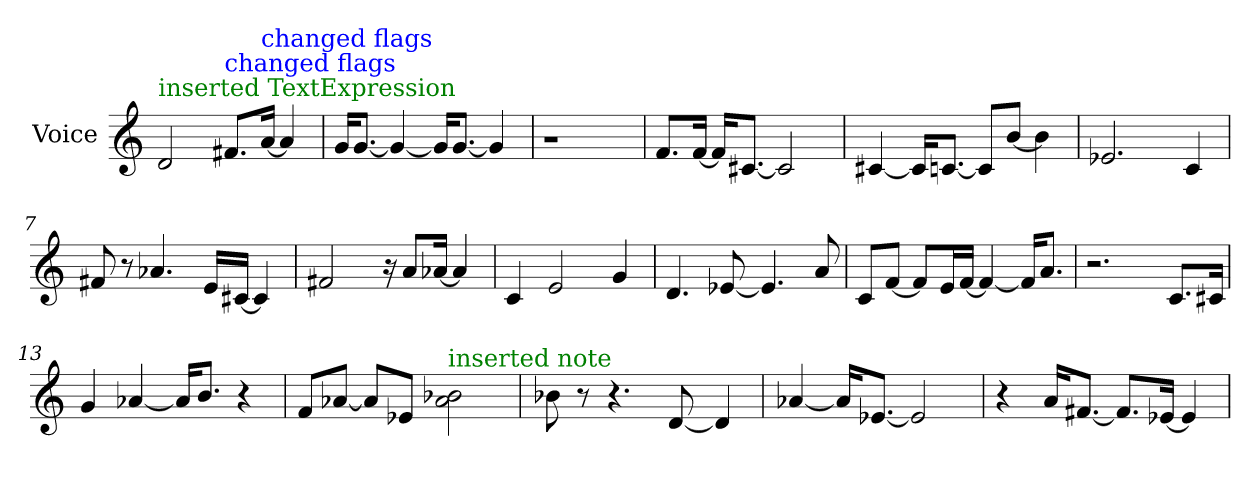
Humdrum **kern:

**kern
*part1
*staff1
*I"Voice
*I'Voice
*clefG2
=1
!LO:TX:color=#008000:t=inserted TextExpression
2d/
!LO:TX:color=#0000FF:t=changed flags
8.f#Xi/L
!LO:TX:color=#0000FF:t=changed flags
[<16ai/Jk
4a/]
=2
16g/KL
[<8.g/J
4g/_
16g/KL]
[<8.g/J
4g/]
=3
1rcc
=4
8.f/L
[<16f/Jk
16f/KL]
[<8.c#X/J
2c#/]
=5
[<4c#X/
16c#/KL]
[<8.cn/J
8c/L]
[>8b/J
4b\]
=6
2.e-X/
4c/
=7
8f#X/
8r
4.a-X/
16e/LL
[<16c#X/JJ
4c#/]
!!LO:LB:g=z
=8
2f#X/
16ra
8a/L
[<16a-X/Jk
4a-/]
=9
4c/
2e/
4g/
=10
4.d/
[<8e-X/
4.e-/]
8a/
=11
8c/L
[<8f/J
8f/L]
16e/L
[<16f/JJ
4f/_
16f/KL]
8.a/J
=12
2.rcc
8.c/L
16c#X/Jk
=13
4g/
[<4a-X/
16a-/KL]
8.b/J
4r
=14
8f/L
[<8a-X/J
8a-/L]
8e-X/J
!LO:TX:color=#008000:t=inserted note
2a-j\ 2b-X\
!!LO:LB:g=z
=15
8b-X\
8r
4.r
[<8d/
4d/]
=16
[<4a-X/
16a-/KL]
[<8.e-X/J
2e-/]
=17
4r
16a/KL
[<8.f#X/J
8.f#/L]
[<16e-X/Jk
4e-/]
=
*-
